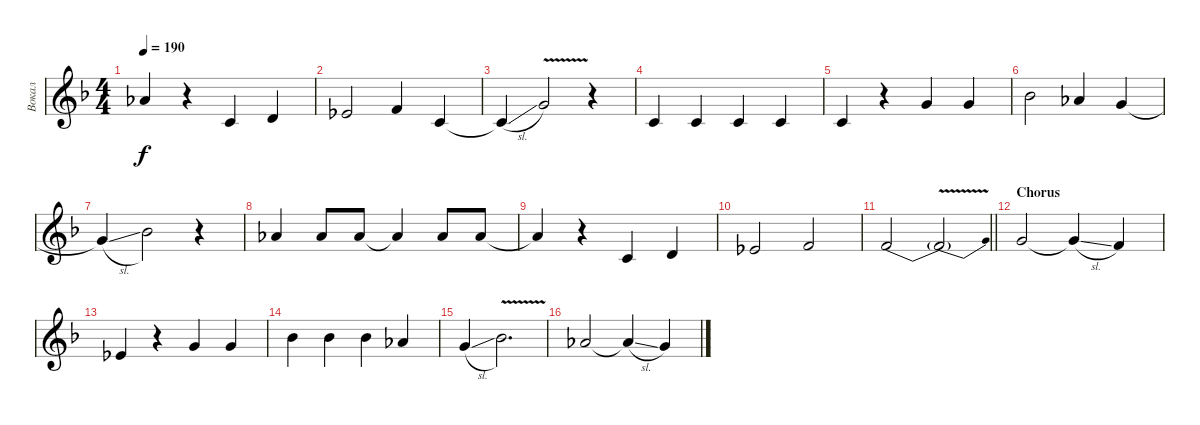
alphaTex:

\track ("Вокал" "Вокал") {instrument trumpet}
\staff {score}
\tuning (E4 B3 G3 D3 A2 E2) {hide}
\ts (4 4)
\tempo 190
\clef g2
\ks dminor
9.2{t}.4{dy f} r.4 1.2.4 3.2.4 |
4.2.2 6.2.4 1.2.4 |
1.2{sl t}.4 8.2{v}.2 r.4 |
1.2.4 1.2.4 1.2.4 1.2.4 |
1.2.4 r.4 8.2.4 8.2.4 |
11.2.2 9.2.4 8.2.4 |
8.2{sl t}.4 11.2.2 r.4 |
9.2.4 9.2.8 9.2.8 9.2{t}.4 9.2.8 9.2.8 |
9.2{t}.4 r.4 1.2.4 3.2.4 |
4.2.2 6.2.2 |
\barLineRight lightlight
6.2{be (bendrelease 0 0 25 4 40 4 60 0)}.2 6.2{be (bend 0 0 60 4) v t}.2 |
\section ("" "Chorus")
8.2.2 8.2{sl t}.4 6.2.4 |
4.2.4 r.4 8.2.4 8.2.4 |
6.1.4 6.1.4 6.1.4 4.1.4 |
3.1{sl}.4 6.1{v}.2{d} |
4.1.2 4.1{sl t}.4 3.1.4
